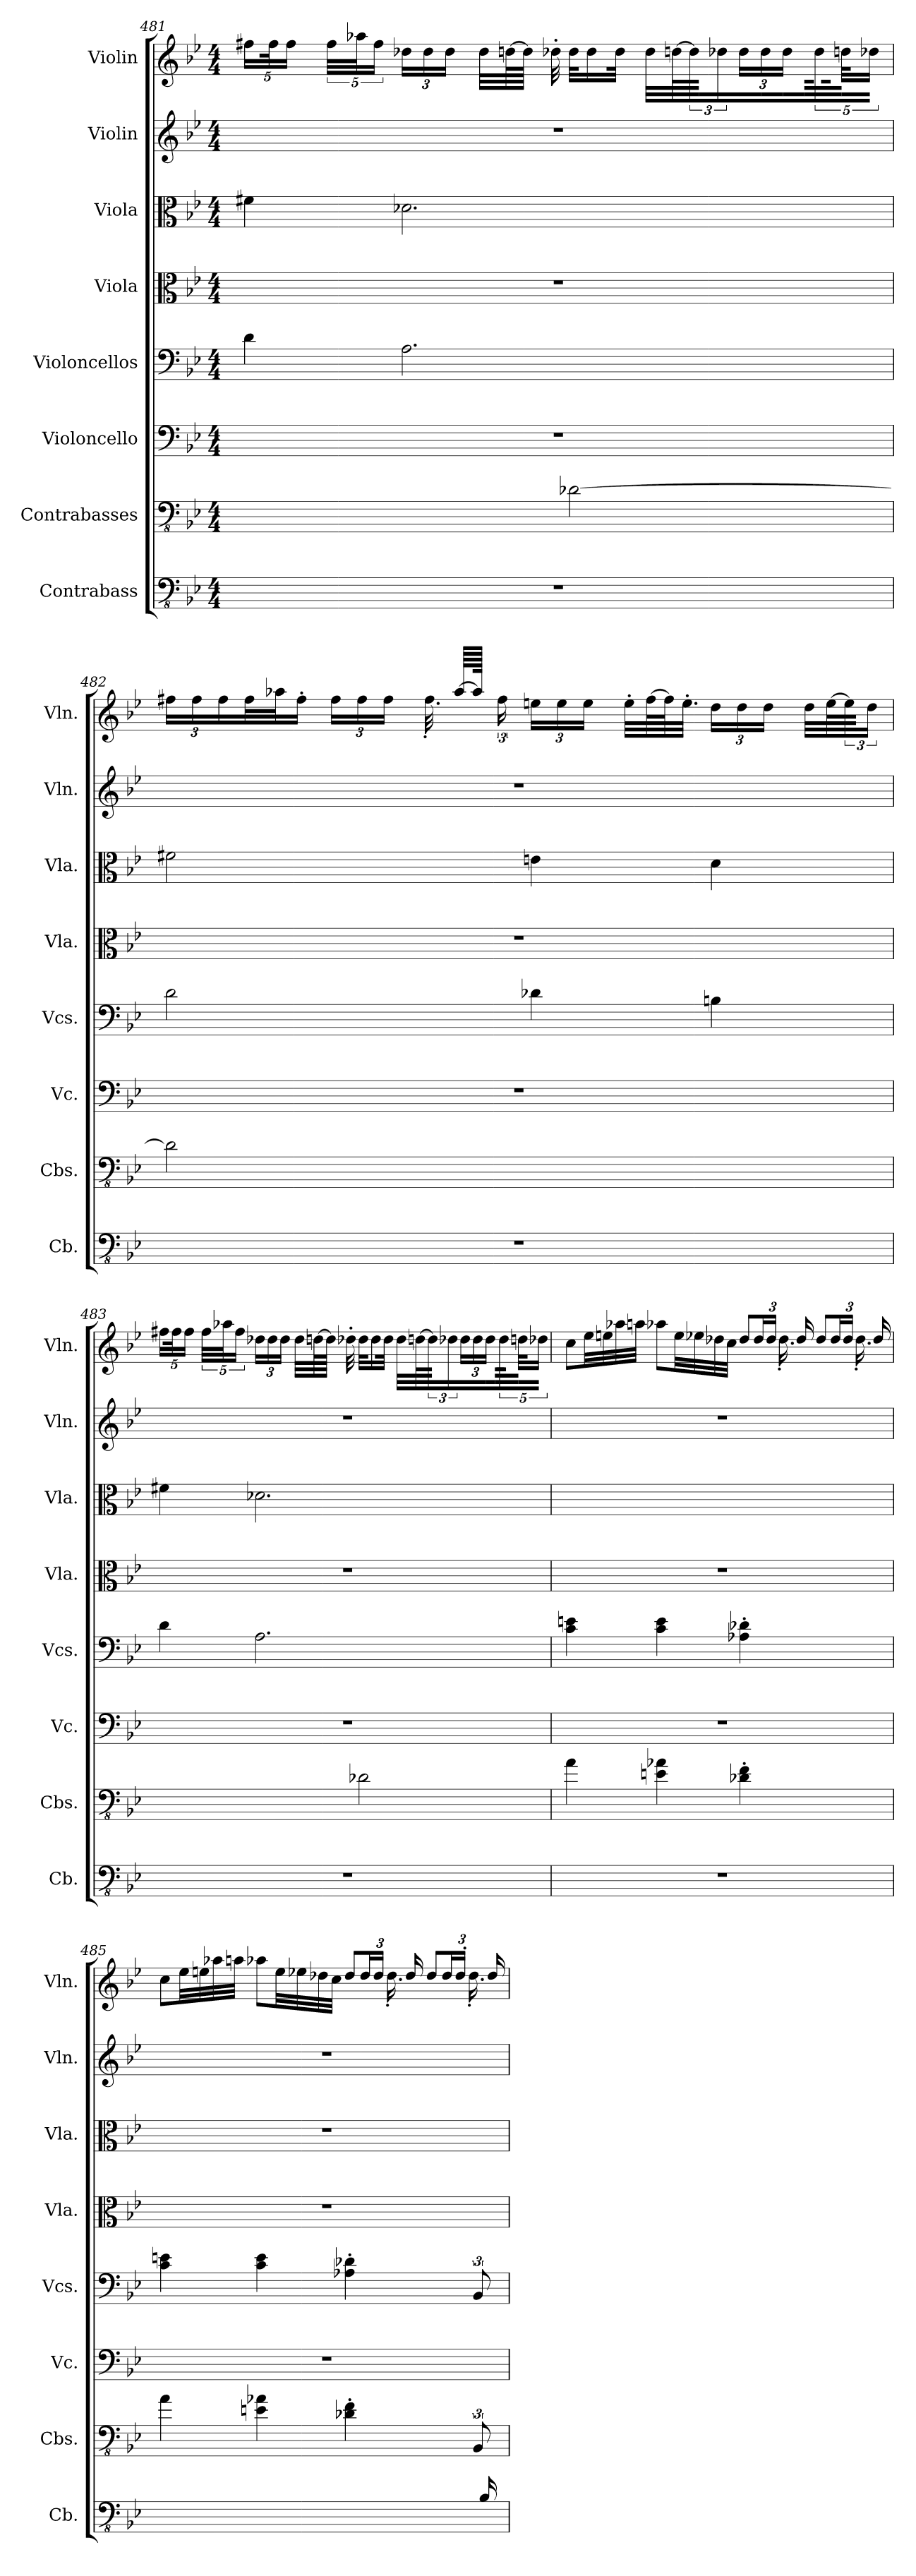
**kern	**kern	**kern	**kern	**kern	**kern	**kern	**kern
*part8	*part7	*part6	*part5	*part4	*part3	*part2	*part1
*staff8	*staff7	*staff6	*staff5	*staff4	*staff3	*staff2	*staff1
*I"Contrabass	*I"Contrabasses	*I"Violoncello	*I"Violoncellos	*I"Viola	*I"Viola	*I"Violin	*I"Violin
*I'Cb.	*I'Cbs.	*I'Vc.	*I'Vcs.	*I'Vla.	*I'Vla.	*I'Vln.	*I'Vln.
!!LO:PB:g=z
*clefFv4	*clefFv4	*clefF4	*clefF4	*clefC3	*clefC3	*clefG2	*clefG2
*ITrd7c12	*	*	*	*	*	*	*
*k[b-e-]	*k[b-e-]	*k[b-e-]	*k[b-e-]	*k[b-e-]	*k[b-e-]	*k[b-e-]	*k[b-e-]
*M4/4	*M4/4	*M4/4	*M4/4	*M4/4	*M4/4	*M4/4	*M4/4
=481	=481	=481	=481	=481	=481	=481	=481
1r	2ryy	1r	4d\	1r	4f#X\	1r	20ff#X\LL
.	.	.	.	.	.	.	40ff#\K
.	.	.	.	.	.	.	20ff#\JJ
.	.	.	.	.	.	.	40ryy
.	.	.	.	.	.	.	40ff#\LLL
.	.	.	.	.	.	.	40aa-X\J
.	.	.	.	.	.	.	20ff#\JJ
*	*	*	*	*	*	*	*Xbrackettup
.	.	.	2.A\	.	2.d-X\	.	24dd-X\LL
.	.	.	.	.	.	.	24dd-\
.	.	.	.	.	.	.	24dd-\JJ
.	.	.	.	.	.	.	64ryy
.	.	.	.	.	.	.	32dd-\LLL
.	.	.	.	.	.	.	[64ddn\L
.	.	.	.	.	.	.	64dd\JJJJ]
.	.	.	.	.	.	.	64ryy
.	.	.	.	.	.	.	32dd-X'\
.	[2D-X\	.	.	.	.	.	32dd-\KLL
.	.	.	.	.	.	.	16dd-\
.	.	.	.	.	.	.	32dd-\JJk
.	.	.	.	.	.	.	64ryy
.	.	.	.	.	.	.	32dd-\LLL
.	.	.	.	.	.	.	[64ddn\L
*	*	*	*	*	*	*	*brackettup
.	.	.	.	.	.	.	96dd\JJJJ]
.	.	.	.	.	.	.	96ryy
.	.	.	.	.	.	.	24dd-X\
*	*	*	*	*	*	*	*Xbrackettup
.	.	.	.	.	.	.	24dd-\LL
.	.	.	.	.	.	.	24dd-\
.	.	.	.	.	.	.	24dd-\JJ
*	*	*	*	*	*	*	*brackettup
.	.	.	.	.	.	.	80ryy
.	.	.	.	.	.	.	40dd-\
.	.	.	.	.	.	.	80ryy
.	.	.	.	.	.	.	40ddn\KLL
.	.	.	.	.	.	.	20dd-X\JJ
!!LO:PB:g=z
=482	=482	=482	=482	=482	=482	=482	=482
*	*	*	*	*	*	*	*^
*	*	*	*	*	*	*	*	*Xbrackettup
1r	2D-\]	1r	2d\	1r	2f#X\	1r	4ryy	24ff#X\LL
.	.	.	.	.	.	.	.	24ff#\
.	.	.	.	.	.	.	.	24ff#\
.	.	.	.	.	.	.	.	32ff#\L
.	.	.	.	.	.	.	.	32aa-X\J
.	.	.	.	.	.	.	.	16ff#'\JJ
.	.	.	.	.	.	.	8ryy	24ff#\LL
.	.	.	.	.	.	.	.	24ff#\
.	.	.	.	.	.	.	.	24ff#\JJ
.	.	.	.	.	.	.	32ryy	64ryy
.	.	.	.	.	.	.	.	32.ff#'\
.	.	.	.	.	.	.	64ryy	.
.	.	.	.	.	.	.	[64aa-/LLLL	.
*	*	*	*	*	*	*	*	*brackettup
.	.	.	.	.	.	.	128aa-/JJJJk]	48ryy
.	.	.	.	.	.	.	128ryy	.
.	.	.	.	.	.	.	64ryy	.
.	.	.	.	.	.	.	.	24ff#\
.	.	.	.	.	.	.	32ryy	.
*	*	*	*	*	*	*	*	*Xbrackettup
.	2ryy	.	4d-X\	.	4en\	.	2ryy	24een\LL
.	.	.	.	.	.	.	.	24ee\
.	.	.	.	.	.	.	.	24ee\JJ
.	.	.	.	.	.	.	.	64ryy
.	.	.	.	.	.	.	.	32ee'\LLL
.	.	.	.	.	.	.	.	[64ff#\L
.	.	.	.	.	.	.	.	64ff#\J]
.	.	.	.	.	.	.	.	32.ee'\JJJ
.	.	.	4Bn\	.	4d\	.	.	24dd\LL
.	.	.	.	.	.	.	.	24dd\
.	.	.	.	.	.	.	.	24dd\JJ
.	.	.	.	.	.	.	.	64ryy
.	.	.	.	.	.	.	.	32dd\LLL
.	.	.	.	.	.	.	.	[64ee\L
*	*	*	*	*	*	*	*	*brackettup
.	.	.	.	.	.	.	.	96ee\JJJJ]
.	.	.	.	.	.	.	.	96ryy
.	.	.	.	.	.	.	.	24dd\
*	*	*	*	*	*	*	*v	*v
!!LO:PB:g=z
=483	=483	=483	=483	=483	=483	=483	=483
1r	2ryy	1r	4d\	1r	4f#X\	1r	20ff#X\LL
.	.	.	.	.	.	.	40ff#\K
.	.	.	.	.	.	.	20ff#\JJ
.	.	.	.	.	.	.	40ryy
.	.	.	.	.	.	.	40ff#\LLL
.	.	.	.	.	.	.	40aa-X\J
.	.	.	.	.	.	.	20ff#\JJ
*	*	*	*	*	*	*	*Xbrackettup
.	.	.	2.A\	.	2.d-X\	.	24dd-X\LL
.	.	.	.	.	.	.	24dd-\
.	.	.	.	.	.	.	24dd-\JJ
.	.	.	.	.	.	.	64ryy
.	.	.	.	.	.	.	32dd-\LLL
.	.	.	.	.	.	.	[64ddn\L
.	.	.	.	.	.	.	64dd\JJJJ]
.	.	.	.	.	.	.	64ryy
.	.	.	.	.	.	.	32dd-X'\
.	2D-X\	.	.	.	.	.	32dd-\KLL
.	.	.	.	.	.	.	16dd-\
.	.	.	.	.	.	.	32dd-\JJk
.	.	.	.	.	.	.	64ryy
.	.	.	.	.	.	.	32dd-\LLL
.	.	.	.	.	.	.	[64ddn\L
*	*	*	*	*	*	*	*brackettup
.	.	.	.	.	.	.	96dd\JJJJ]
.	.	.	.	.	.	.	96ryy
.	.	.	.	.	.	.	24dd-X\
*	*	*	*	*	*	*	*Xbrackettup
.	.	.	.	.	.	.	24dd-\LL
.	.	.	.	.	.	.	24dd-\
.	.	.	.	.	.	.	24dd-\JJ
*	*	*	*	*	*	*	*brackettup
.	.	.	.	.	.	.	80ryy
.	.	.	.	.	.	.	40dd-\
.	.	.	.	.	.	.	80ryy
.	.	.	.	.	.	.	40ddn\KLL
.	.	.	.	.	.	.	20dd-X\JJ
!!LO:PB:g=z
=484	=484	=484	=484	=484	=484	=484	=484
*	*	*	*	*	*	*	*^
1r	4A\	1r	4c\ 4en\	1r	1ryy	1r	8cc\L	2ryy
.	.	.	.	.	.	.	32ee-\LL	.
.	.	.	.	.	.	.	32een\	.
.	.	.	.	.	.	.	32aa-X\	.
.	.	.	.	.	.	.	32aan\JJJ	.
.	4En\ 4A-X\	.	4c\ 4e\	.	.	.	8aa-X\L	.
.	.	.	.	.	.	.	32ee\LL	.
.	.	.	.	.	.	.	32ee-X\	.
.	.	.	.	.	.	.	32dd-X\	.
.	.	.	.	.	.	.	32cc\JJJ	.
*	*	*	*	*	*	*	*Xbrackettup	*
.	4D-X\' 4F\'	.	4A-X\' 4d-X\'	.	.	.	12dd-/L	8ryy
.	.	.	.	.	.	.	24dd-/L	.
*	*	*	*	*	*	*	*brackettup	*
.	.	.	.	.	.	.	24dd-/JJ	32ryy
.	.	.	.	.	.	.	.	16.dd-'\
.	.	.	.	.	.	.	24ryy	.
.	.	.	.	.	.	.	24dd-/	.
*	*	*	*	*	*	*	*Xbrackettup	*
.	4ryy	.	4ryy	.	.	.	12dd-/L	8ryy
.	.	.	.	.	.	.	24dd-/L	.
*	*	*	*	*	*	*	*brackettup	*
.	.	.	.	.	.	.	24dd-/JJ	32ryy
.	.	.	.	.	.	.	.	16.dd-'\
.	.	.	.	.	.	.	24ryy	.
.	.	.	.	.	.	.	24dd-/	.
!!LO:PB:g=z	!!
=485	=485	=485	=485	=485	=485	=485	=485	=485
2ryy	4A\	1r	4c\ 4en\	1r	1r	1r	8cc\L	2ryy
.	.	.	.	.	.	.	32ee-\LL	.
.	.	.	.	.	.	.	32een\	.
.	.	.	.	.	.	.	32aa-X\	.
.	.	.	.	.	.	.	32aan\JJJ	.
.	4En\ 4A-X\	.	4c\ 4e\	.	.	.	8aa-X\L	.
.	.	.	.	.	.	.	32ee\LL	.
.	.	.	.	.	.	.	32ee-X\	.
.	.	.	.	.	.	.	32dd-X\	.
.	.	.	.	.	.	.	32cc\JJJ	.
*	*	*	*	*	*	*	*Xbrackettup	*
4ryy	4D-X\' 4F\'	.	4A-X\' 4d-X\'	.	.	.	12dd-/L	8ryy
.	.	.	.	.	.	.	24dd-/L	.
*	*	*	*	*	*	*	*brackettup	*
.	.	.	.	.	.	.	24dd-/JJ	32ryy
.	.	.	.	.	.	.	.	16.dd-'\
.	.	.	.	.	.	.	24ryy	.
.	.	.	.	.	.	.	24dd-/	.
*	*	*	*	*	*	*	*Xbrackettup	*
8ryy	6ryy	.	6ryy	.	.	.	12dd-/L	8ryy
.	.	.	.	.	.	.	24dd-/L	.
*	*	*	*	*	*	*	*brackettup	*
16ryy	.	.	.	.	.	.	24dd-'/JJ	32ryy
.	.	.	.	.	.	.	.	16.dd-'\
.	12BBB-/	.	12BB-/	.	.	.	24ryy	.
16BBB-/	.	.	.	.	.	.	.	.
.	.	.	.	.	.	.	24dd-/	.
*	*	*	*	*	*	*	*v	*v
=	=	=	=	=	=	=	=
*-	*-	*-	*-	*-	*-	*-	*-
